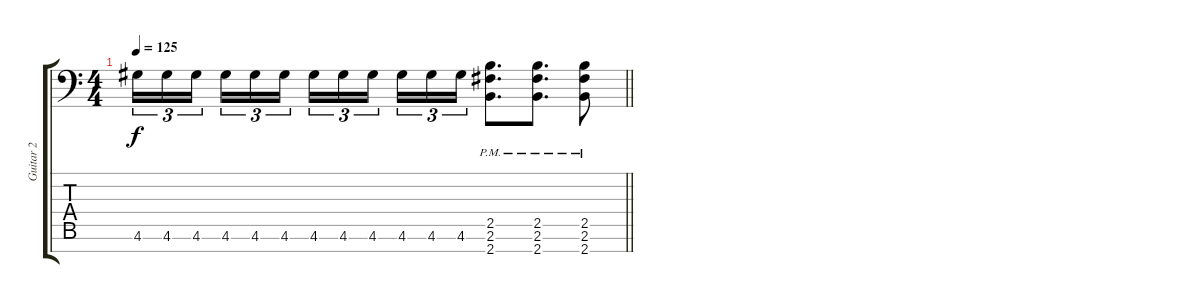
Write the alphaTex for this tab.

\track ("Guitar 2" "Guitar 2") {instrument distortionguitar}
\staff {score tabs}
\tuning (E4 B3 G3 D3 A2 E2 A1) {hide}
\ts (4 4)
\tempo 125
\clef f4
\barLineRight lightlight
\ks c
4.6.16{tu (3 2) dy f} 4.6.16{tu (3 2)} 4.6.16{tu (3 2) beam splitsecondary} 4.6.16{tu (3 2)} 4.6.16{tu (3 2)} 4.6.16{tu (3 2)} 4.6.16{tu (3 2)} 4.6.16{tu (3 2)} 4.6.16{tu (3 2) beam splitsecondary} 4.6.16{tu (3 2)} 4.6.16{tu (3 2)} 4.6.16{tu (3 2)} (2.5{pm} 2.6{pm} 2.7{pm}).8{d} (2.5{pm} 2.6{pm} 2.7{pm}).8{d} (2.5{pm} 2.6{pm} 2.7{pm}).8
